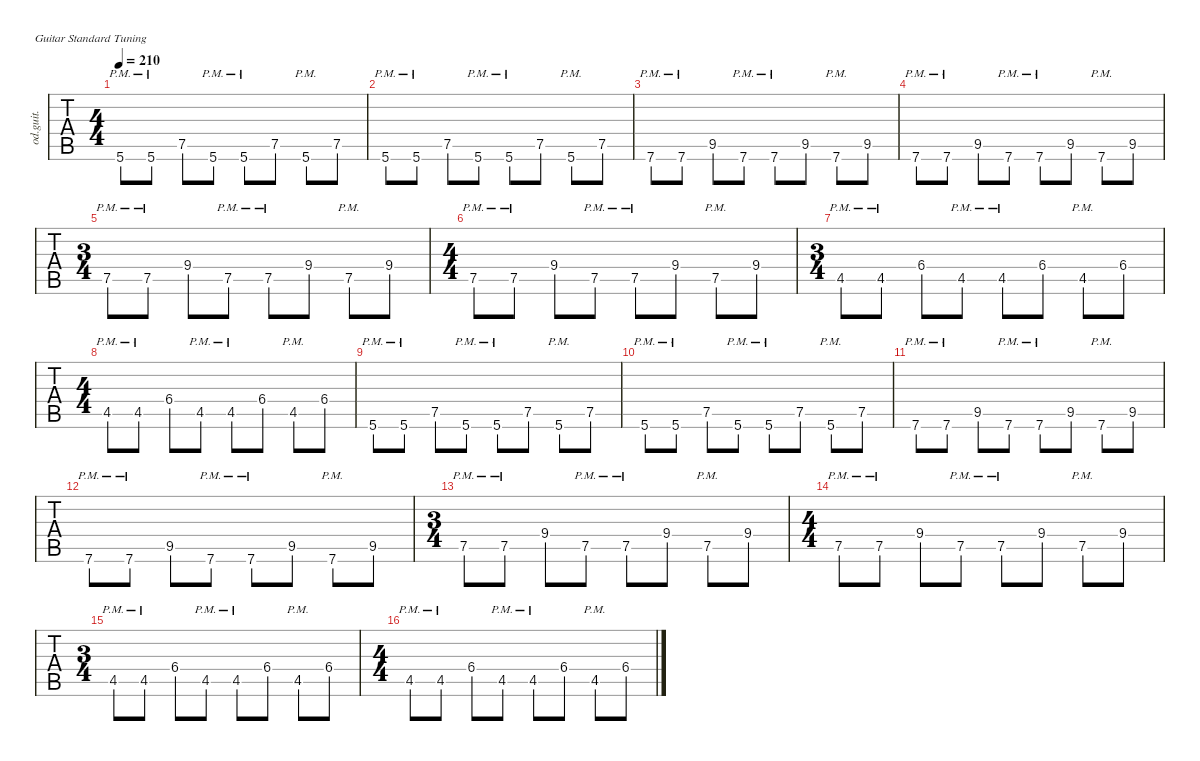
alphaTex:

\defaultSystemsLayout 4
\hideDynamics
\bracketExtendMode nobrackets
\track ("guit2" "od.guit.") {instrument overdrivenguitar}
\staff {tabs}
\tuning (E4 B3 G3 D3 A2 E2)
\ts (4 4)
\tempo 210
\clef g2
\ks c
5.6{pm}.8{dy mf} 5.6{pm}.8 7.5.8 5.6{pm}.8 5.6{pm}.8 7.5.8 5.6{pm}.8 7.5.8 |
5.6{pm}.8 5.6{pm}.8 7.5.8 5.6{pm}.8 5.6{pm}.8 7.5.8 5.6{pm}.8 7.5.8 |
7.6{pm}.8 7.6{pm}.8 9.5{acc #}.8 7.6{pm}.8 7.6{pm}.8 9.5{acc #}.8 7.6{pm}.8 9.5{acc #}.8 |
7.6{pm}.8 7.6{pm}.8 9.5{acc #}.8 7.6{pm}.8 7.6{pm}.8 9.5{acc #}.8 7.6{pm}.8 9.5{acc #}.8 |
\ts (3 4)
\beaming (8 2 2 2)
7.5{pm}.8 7.5{pm}.8 9.4.8 7.5{pm}.8 7.5{pm}.8 9.4.8 7.5{pm}.8 9.4.8 |
\ts (4 4)
\beaming (8 2 2 2 2)
7.5{pm}.8 7.5{pm}.8 9.4.8 7.5{pm}.8 7.5{pm}.8 9.4.8 7.5{pm}.8 9.4.8 |
\ts (3 4)
\beaming (8 2 2 2)
4.5{pm acc #}.8 4.5{pm acc #}.8 6.4{acc #}.8 4.5{pm acc #}.8 4.5{pm acc #}.8 6.4{acc #}.8 4.5{pm acc #}.8 6.4{acc #}.8 |
\ts (4 4)
\beaming (8 2 2 2 2)
4.5{pm acc #}.8 4.5{pm acc #}.8 6.4{acc #}.8 4.5{pm acc #}.8 4.5{pm acc #}.8 6.4{acc #}.8 4.5{pm acc #}.8 6.4{acc #}.8 |
5.6{pm}.8 5.6{pm}.8 7.5.8 5.6{pm}.8 5.6{pm}.8 7.5.8 5.6{pm}.8 7.5.8 |
5.6{pm}.8 5.6{pm}.8 7.5.8 5.6{pm}.8 5.6{pm}.8 7.5.8 5.6{pm}.8 7.5.8 |
7.6{pm}.8 7.6{pm}.8 9.5{acc #}.8 7.6{pm}.8 7.6{pm}.8 9.5{acc #}.8 7.6{pm}.8 9.5{acc #}.8 |
7.6{pm}.8 7.6{pm}.8 9.5{acc #}.8 7.6{pm}.8 7.6{pm}.8 9.5{acc #}.8 7.6{pm}.8 9.5{acc #}.8 |
\ts (3 4)
\beaming (8 2 2 2)
7.5{pm}.8 7.5{pm}.8 9.4.8 7.5{pm}.8 7.5{pm}.8 9.4.8 7.5{pm}.8 9.4.8 |
\ts (4 4)
\beaming (8 2 2 2 2)
7.5{pm}.8 7.5{pm}.8 9.4.8 7.5{pm}.8 7.5{pm}.8 9.4.8 7.5{pm}.8 9.4.8 |
\ts (3 4)
\beaming (8 2 2 2)
4.5{pm acc #}.8 4.5{pm acc #}.8 6.4{acc #}.8 4.5{pm acc #}.8 4.5{pm acc #}.8 6.4{acc #}.8 4.5{pm acc #}.8 6.4{acc #}.8 |
\ts (4 4)
\beaming (8 2 2 2 2)
4.5{pm acc #}.8 4.5{pm acc #}.8 6.4{acc #}.8 4.5{pm acc #}.8 4.5{pm acc #}.8 6.4{acc #}.8 4.5{pm acc #}.8 6.4{acc #}.8
